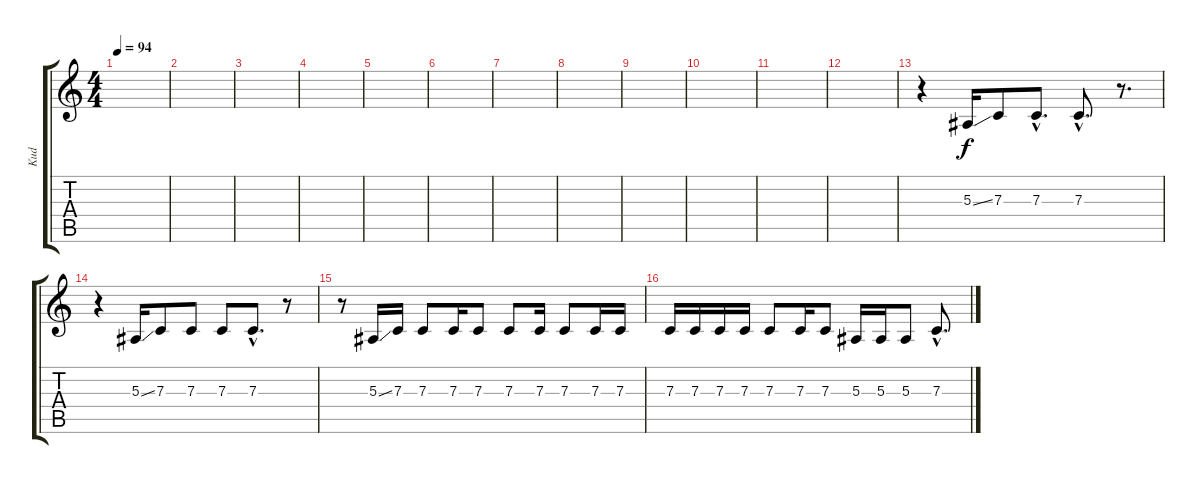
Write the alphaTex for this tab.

\track ("Kud" "Kud") {instrument clarinet}
\staff {score tabs}
\tuning (D4 A3 F3 C3 G2 C2) {hide}
\ts (4 4)
\tempo 94
\clef g2
\ks c
|
|
|
|
|
|
|
|
|
|
|
|
r.4 5.3{ss}.16 7.3.8 7.3{hac}.8{d} 7.3{hac}.8{d} r.8{d} |
r.4 5.3{ss}.16 7.3.8 7.3.8 7.3.8 7.3{hac}.8{d} r.8 |
r.8 5.3{ss}.16 7.3.16 7.3.8 7.3.16 7.3.8 7.3.8 7.3.16 7.3.8 7.3.16 7.3.16 |
7.3.16 7.3.16 7.3.16 7.3.16 7.3.8 7.3.16 7.3.8 5.3.16 5.3.16 5.3.8 7.3{hac}.8{d}
